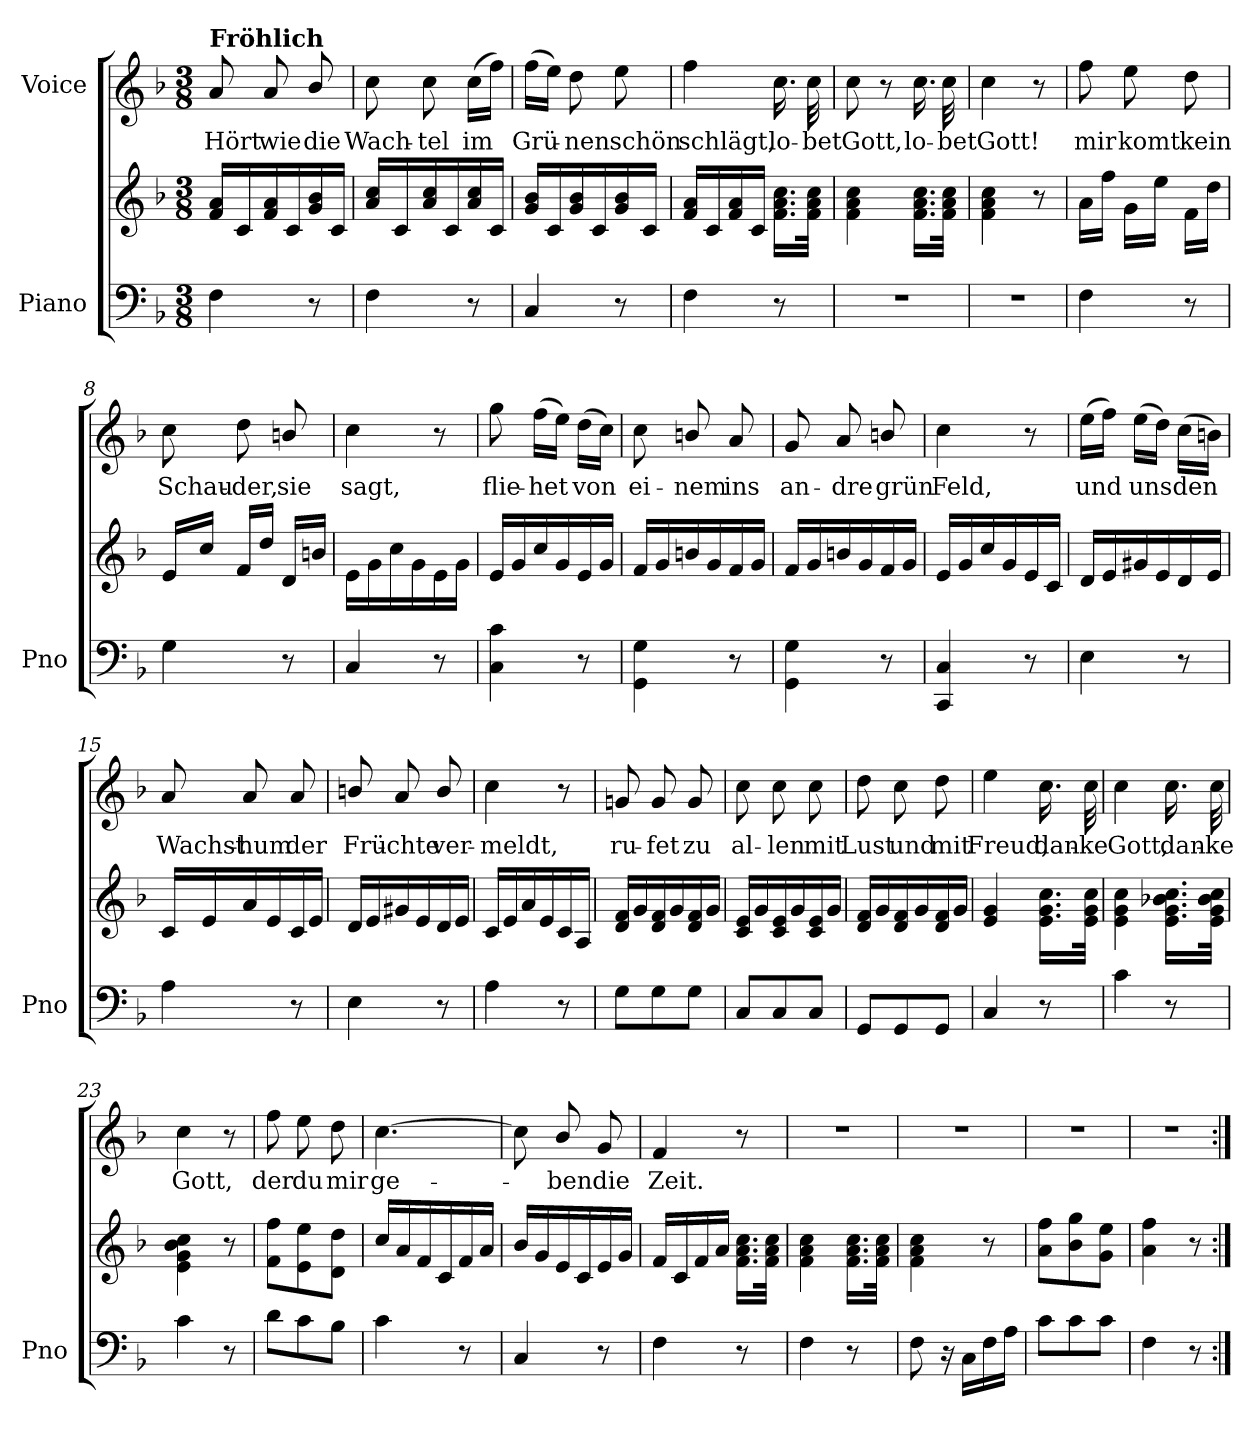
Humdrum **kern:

**kern	**kern	**kern	**text
*part2	*part2	*part1	*part1
*staff3	*staff2	*staff1	*staff1
*I"Piano	*	*I"Voice	*
*I'Pno	*	*	*
*clefF4	*clefG2	*clefG2	*
*k[b-]	*k[b-]	*k[b-]	*
*M3/8	*M3/8	*M3/8	*
=1	=1	=1	=1
!	!	!LO:TX:a:B:t=Fröhlich	!
!	!	!	!LO:LY:b
4F\	16f/ 16a/LL	8a/	Hört
.	16c/	.	.
!	!	!	!LO:LY:b
.	16f/ 16a/	8a/	wie
.	16c/	.	.
!	!	!	!LO:LY:b
8r	16g/ 16b-/	8b-/	die
.	16c/JJ	.	.
=2	=2	=2	=2
!	!	!	!LO:LY:b
4F\	16a/ 16cc/LL	8cc\	Wach-
.	16c/	.	.
!	!	!	!LO:LY:b
.	16a/ 16cc/	8cc\	-tel
.	16c/	.	.
!	!	!	!LO:LY:b
8r	16a/ 16cc/	(16cc\LL	im
.	16c/JJ	16ff\JJ)	.
=3	=3	=3	=3
!	!	!	!LO:LY:b
4C/	16g/ 16b-/LL	(16ff\LL	Grü-
.	16c/	16ee\JJ)	.
!	!	!	!LO:LY:b
.	16g/ 16b-/	8dd\	-nen
.	16c/	.	.
!	!	!	!LO:LY:b
8r	16g/ 16b-/	8ee\	schön
.	16c/JJ	.	.
=4	=4	=4	=4
!	!	!	!LO:LY:b
4F\	16f/ 16a/LL	4ff\	schlägt,
.	16c/	.	.
.	16f/ 16a/	.	.
.	16c/JJ	.	.
!	!	!	!LO:LY:b
8r	16.f\ 16.a\ 16.cc\LL	16.cc\	lo-
!	!	!	!LO:LY:b
.	32f\ 32a\ 32cc\JJk	32cc\	-bet
=5	=5	=5	=5
!	!	!	!LO:LY:b
4.r	4f\ 4a\ 4cc\	8cc\	Gott,
.	.	8r	.
!	!	!	!LO:LY:b
.	16.f\ 16.a\ 16.cc\LL	16.cc\	lo-
!	!	!	!LO:LY:b
.	32f\ 32a\ 32cc\JJk	32cc\	-bet
!!LO:LB:g=z
=6	=6	=6	=6
!	!	!	!LO:LY:b
4.r	4f\ 4a\ 4cc\	4cc\	Gott!
.	8r	8r	.
=7	=7	=7	=7
!	!	!	!LO:LY:b
4F\	16a\LL	8ff\	mir
.	16ff\JJ	.	.
!	!	!	!LO:LY:b
.	16g\LL	8ee\	komt
.	16ee\JJ	.	.
!	!	!	!LO:LY:b
8r	16f\LL	8dd\	kein
.	16dd\JJ	.	.
=8	=8	=8	=8
!	!	!	!LO:LY:b
4G\	16e/LL	8cc\	Schau-
.	16cc/JJ	.	.
!	!	!	!LO:LY:b
.	16f/LL	8dd\	-der,
.	16dd/JJ	.	.
!	!	!	!LO:LY:b
8r	16d/LL	8bn/	sie
.	16bn/JJ	.	.
=9	=9	=9	=9
!	!	!	!LO:LY:b
4C/	16e\LL	4cc\	sagt,
.	16g\	.	.
.	16cc\	.	.
.	16g\	.	.
8r	16e\	8r	.
.	16g\JJ	.	.
=10	=10	=10	=10
!	!	!	!LO:LY:b
4C\ 4c\	16e/LL	8gg\	flie-
.	16g/	.	.
!	!	!	!LO:LY:b
.	16cc/	(16ff\LL	-het
.	16g/	16ee\JJ)	.
!	!	!	!LO:LY:b
8r	16e/	(16dd\LL	von
.	16g/JJ	16cc\JJ)	.
!!LO:LB:g=z
=11	=11	=11	=11
!	!	!	!LO:LY:b
4GG\ 4G\	16f/LL	8cc\	ei-
.	16g/	.	.
!	!	!	!LO:LY:b
.	16bn/	8bn/	-nem
.	16g/	.	.
!	!	!	!LO:LY:b
8r	16f/	8a/	ins
.	16g/JJ	.	.
=12	=12	=12	=12
!	!	!	!LO:LY:b
4GG\ 4G\	16f/LL	8g/	an-
.	16g/	.	.
!	!	!	!LO:LY:b
.	16bn/	8a/	-dre
.	16g/	.	.
!	!	!	!LO:LY:b
8r	16f/	8bn/	grün
.	16g/JJ	.	.
=13	=13	=13	=13
!	!	!	!LO:LY:b
4CC/ 4C/	16e/LL	4cc\	Feld,
.	16g/	.	.
.	16cc/	.	.
.	16g/	.	.
8r	16e/	8r	.
.	16c/JJ	.	.
=14	=14	=14	=14
!	!	!	!LO:LY:b
4E\	16d/LL	(16ee\LL	und
.	16e/	16ff\JJ)	.
!	!	!	!LO:LY:b
.	16g#X/	(16ee\LL	uns
.	16e/	16dd\JJ)	.
!	!	!	!LO:LY:b
8r	16d/	(16cc\LL	den
.	16e/JJ	16bn\JJ)	.
=15	=15	=15	=15
!	!	!	!LO:LY:b
4A\	16c/LL	8a/	Wachst-
.	16e/	.	.
!	!	!	!LO:LY:b
.	16a/	8a/	-hum
.	16e/	.	.
!	!	!	!LO:LY:b
8r	16c/	8a/	der
.	16e/JJ	.	.
!!LO:PB:g=z
=16	=16	=16	=16
!	!	!	!LO:LY:b
4E\	16d/LL	8bn/	Frü-
.	16e/	.	.
!	!	!	!LO:LY:b
.	16g#X/	8a/	-chte
.	16e/	.	.
!	!	!	!LO:LY:b
8r	16d/	8b/	ver-
.	16e/JJ	.	.
=17	=17	=17	=17
!	!	!	!LO:LY:b
4A\	16c/LL	4cc\	-meldt,
.	16e/	.	.
.	16a/	.	.
.	16e/	.	.
8r	16c/	8r	.
.	16A/JJ	.	.
=18	=18	=18	=18
!	!	!	!LO:LY:b
8G\L	16d/ 16f/LL	8gn/	ru-
.	16g/	.	.
!	!	!	!LO:LY:b
8G\	16d/ 16f/	8g/	-fet
.	16g/	.	.
!	!	!	!LO:LY:b
8G\J	16d/ 16f/	8g/	zu
.	16g/JJ	.	.
=19	=19	=19	=19
!	!	!	!LO:LY:b
8C/L	16c/ 16e/LL	8cc\	al-
.	16g/	.	.
!	!	!	!LO:LY:b
8C/	16c/ 16e/	8cc\	-len
.	16g/	.	.
!	!	!	!LO:LY:b
8C/J	16c/ 16e/	8cc\	mit
.	16g/JJ	.	.
=20	=20	=20	=20
!	!	!	!LO:LY:b
8GG/L	16d/ 16f/LL	8dd\	Lust
.	16g/	.	.
!	!	!	!LO:LY:b
8GG/	16d/ 16f/	8cc\	und
.	16g/	.	.
!	!	!	!LO:LY:b
8GG/J	16d/ 16f/	8dd\	mit
.	16g/JJ	.	.
!!LO:LB:g=z
=21	=21	=21	=21
!	!	!	!LO:LY:b
4C/	4e/ 4g/	4ee\	Freud,
!	!	!	!LO:LY:b
8r	16.e\ 16.g\ 16.cc\LL	16.cc\	dan-
!	!	!	!LO:LY:b
.	32e\ 32g\ 32cc\JJk	32cc\	-ke
=22	=22	=22	=22
!	!	!	!LO:LY:b
4c\	4e\ 4g\ 4cc\	4cc\	Gott,
!	!	!	!LO:LY:b
8r	16.e\ 16.g\ 16.b-X\ 16.cc\LL	16.cc\	dan-
!	!	!	!LO:LY:b
.	32e\ 32g\ 32b-\ 32cc\JJk	32cc\	-ke
=23	=23	=23	=23
!	!	!	!LO:LY:b
4c\	4e\ 4g\ 4b-\ 4cc\	4cc\	Gott,
8r	8r	8r	.
=24	=24	=24	=24
!	!	!	!LO:LY:b
8d\L	8f\ 8ff\L	8ff\	der
!	!	!	!LO:LY:b
8c\	8e\ 8ee\	8ee\	du
!	!	!	!LO:LY:b
8B-\J	8d\ 8dd\J	8dd\	mir
=25	=25	=25	=25
!	!	!	!LO:LY:b
4c\	16cc/LL	[4.cc\	ge-
.	16a/	.	.
.	16f/	.	.
.	16c/	.	.
8r	16f/	.	.
.	16a/JJ	.	.
=26	=26	=26	=26
4C/	16b-/LL	8cc\]	.
.	16g/	.	.
!	!	!	!LO:LY:b
.	16e/	8b-/	-ben
.	16c/	.	.
!	!	!	!LO:LY:b
8r	16e/	8g/	die
.	16g/JJ	.	.
=27	=27	=27	=27
!	!	!	!LO:LY:b
4F\	16f/LL	4f/	Zeit.
.	16c/	.	.
.	16f/	.	.
.	16a/JJ	.	.
8r	16.f\ 16.a\ 16.cc\LL	8r	.
.	32f\ 32a\ 32cc\JJk	.	.
!!LO:LB:g=z
=28	=28	=28	=28
4F\	4f\ 4a\ 4cc\	4.r	.
8r	16.f\ 16.a\ 16.cc\LL	.	.
.	32f\ 32a\ 32cc\JJk	.	.
=29	=29	=29	=29
8F\	4f\ 4a\ 4cc\	4.r	.
16r	.	.	.
16C\LL	.	.	.
16F\	8r	.	.
16A\JJ	.	.	.
=30	=30	=30	=30
8c\L	8a\ 8ff\L	4.r	.
8c\	8b-\ 8gg\	.	.
8c\J	8g\ 8ee\J	.	.
=31	=31	=31	=31
4F\	4a\ 4ff\	4.r	.
8r	8r	.	.
=:|!	=:|!	=:|!	=:|!
*-	*-	*-	*-
